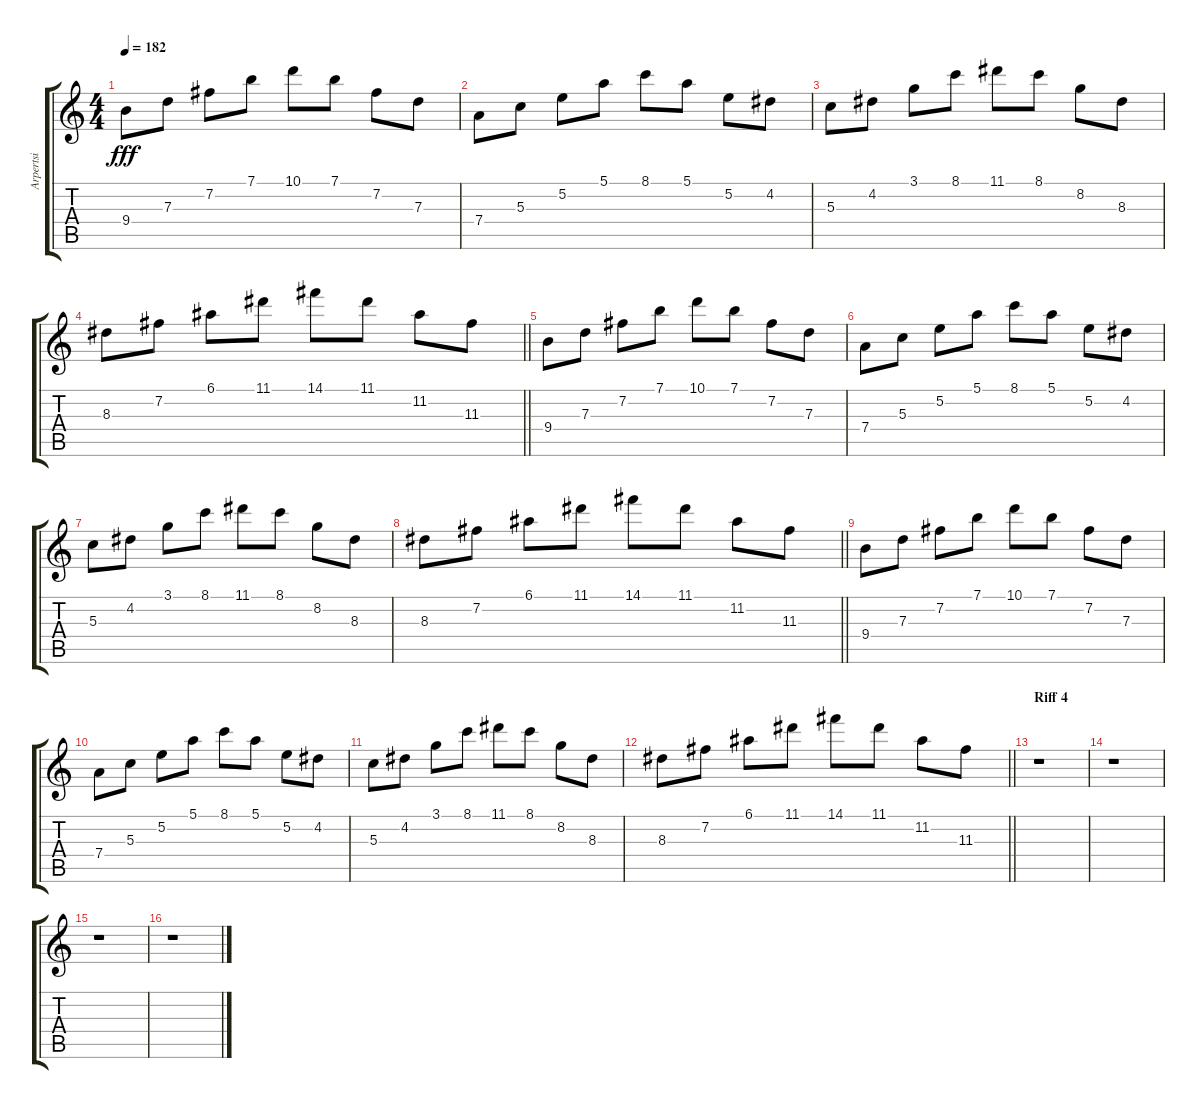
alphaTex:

\track ("Arpertsi" "Arpertsi") {instrument synthbass1}
\staff {score tabs}
\tuning (E4 B3 G3 D3 A2 E2) {hide}
\ts (4 4)
\tempo 182
\clef g2
\ks c
9.4.8{dy fff} 7.3.8 7.2.8 7.1.8 10.1.8 7.1.8 7.2.8 7.3.8 |
7.4.8 5.3.8 5.2.8 5.1.8 8.1.8 5.1.8 5.2.8 4.2.8 |
5.3.8 4.2.8 3.1.8 8.1.8 11.1.8 8.1.8 8.2.8 8.3.8 |
\barLineRight lightlight
8.3.8 7.2.8 6.1.8 11.1.8 14.1.8 11.1.8 11.2.8 11.3.8 |
9.4.8 7.3.8 7.2.8 7.1.8 10.1.8 7.1.8 7.2.8 7.3.8 |
7.4.8 5.3.8 5.2.8 5.1.8 8.1.8 5.1.8 5.2.8 4.2.8 |
5.3.8 4.2.8 3.1.8 8.1.8 11.1.8 8.1.8 8.2.8 8.3.8 |
\barLineRight lightlight
8.3.8 7.2.8 6.1.8 11.1.8 14.1.8 11.1.8 11.2.8 11.3.8 |
9.4.8 7.3.8 7.2.8 7.1.8 10.1.8 7.1.8 7.2.8 7.3.8 |
7.4.8 5.3.8 5.2.8 5.1.8 8.1.8 5.1.8 5.2.8 4.2.8 |
5.3.8 4.2.8 3.1.8 8.1.8 11.1.8 8.1.8 8.2.8 8.3.8 |
\barLineRight lightlight
8.3.8 7.2.8 6.1.8 11.1.8 14.1.8 11.1.8 11.2.8 11.3.8 |
\section ("" "Riff 4")
r.1 |
r.1 |
r.1 |
r.1
